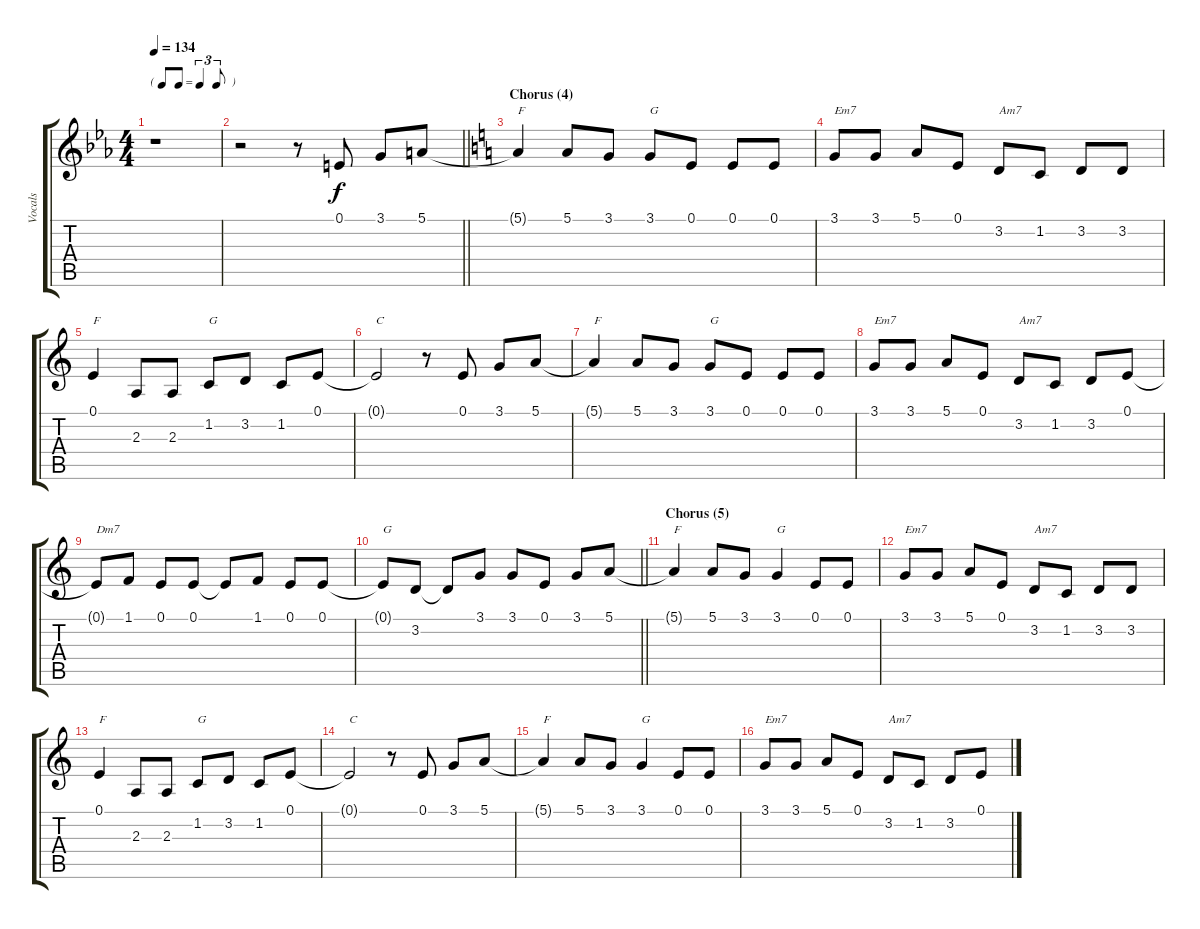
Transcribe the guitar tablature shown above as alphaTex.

\track ("Vocals" "Vocals") {instrument sopranosax}
\staff {score tabs}
\tuning (E4 B3 G3 D3 A2 E2) {hide}
\ts (4 4)
\tf triplet8th
\tempo 134
\clef g2
\ks eb
r.1{dy f} |
\barLineRight lightlight
r.2 r.8 0.1.8 3.1.8 5.1.8 |
\section ("" "Chorus (4)")
\ks c
5.1{t}.4{txt "F"} 5.1.8 3.1.8 3.1.8{txt "G"} 0.1.8 0.1.8 0.1.8 |
3.1.8{txt "Em7"} 3.1.8 5.1.8 0.1.8 3.2.8{txt "Am7"} 1.2.8 3.2.8 3.2.8 |
0.1.4{txt "F"} 2.3.8 2.3.8 1.2.8{txt "G"} 3.2.8 1.2.8 0.1.8 |
0.1{t}.2{txt "C"} r.8 0.1.8 3.1.8 5.1.8 |
5.1{t}.4{txt "F"} 5.1.8 3.1.8 3.1.8{txt "G"} 0.1.8 0.1.8 0.1.8 |
3.1.8{txt "Em7"} 3.1.8 5.1.8 0.1.8 3.2.8{txt "Am7"} 1.2.8 3.2.8 0.1.8 |
0.1{t}.8{txt "Dm7"} 1.1.8 0.1.8 0.1.8 0.1{t}.8 1.1.8 0.1.8 0.1.8 |
\barLineRight lightlight
0.1{t}.8{txt "G"} 3.2.8 3.2{t}.8 3.1.8 3.1.8 0.1.8 3.1.8 5.1.8 |
\section ("" "Chorus (5)")
5.1{t}.4{txt "F"} 5.1.8 3.1.8 3.1.4{txt "G"} 0.1.8 0.1.8 |
3.1.8{txt "Em7"} 3.1.8 5.1.8 0.1.8 3.2.8{txt "Am7"} 1.2.8 3.2.8 3.2.8 |
0.1.4{txt "F"} 2.3.8 2.3.8 1.2.8{txt "G"} 3.2.8 1.2.8 0.1.8 |
0.1{t}.2{txt "C"} r.8 0.1.8 3.1.8 5.1.8 |
5.1{t}.4{txt "F"} 5.1.8 3.1.8 3.1.4{txt "G"} 0.1.8 0.1.8 |
3.1.8{txt "Em7"} 3.1.8 5.1.8 0.1.8 3.2.8{txt "Am7"} 1.2.8 3.2.8 0.1.8
